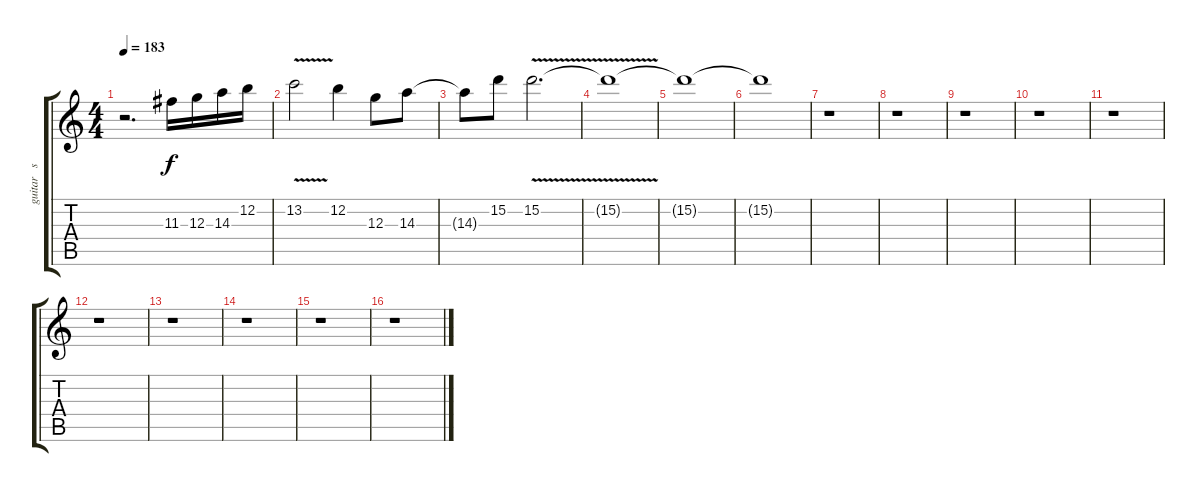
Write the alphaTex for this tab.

\track ("guitar   solo    one" "guitar   s") {instrument overdrivenguitar}
\staff {score tabs}
\tuning (E4 B3 G3 D3 A2 E2) {hide}
\ts (4 4)
\tempo 183
\clef g2
\ks c
r.2{d dy f} 11.3.16 12.3.16 14.3.16 12.2.16 |
13.2{v}.2 12.2.4 12.3.8 14.3.8 |
14.3{t}.8 15.2.8 15.2{v}.2{d volume 2} |
15.2{t}.1 |
15.2{t}.1 |
15.2{t}.1 |
r.1{volume 13} |
r.1 |
r.1 |
r.1 |
r.1 |
r.1 |
r.1 |
r.1 |
r.1 |
r.1
